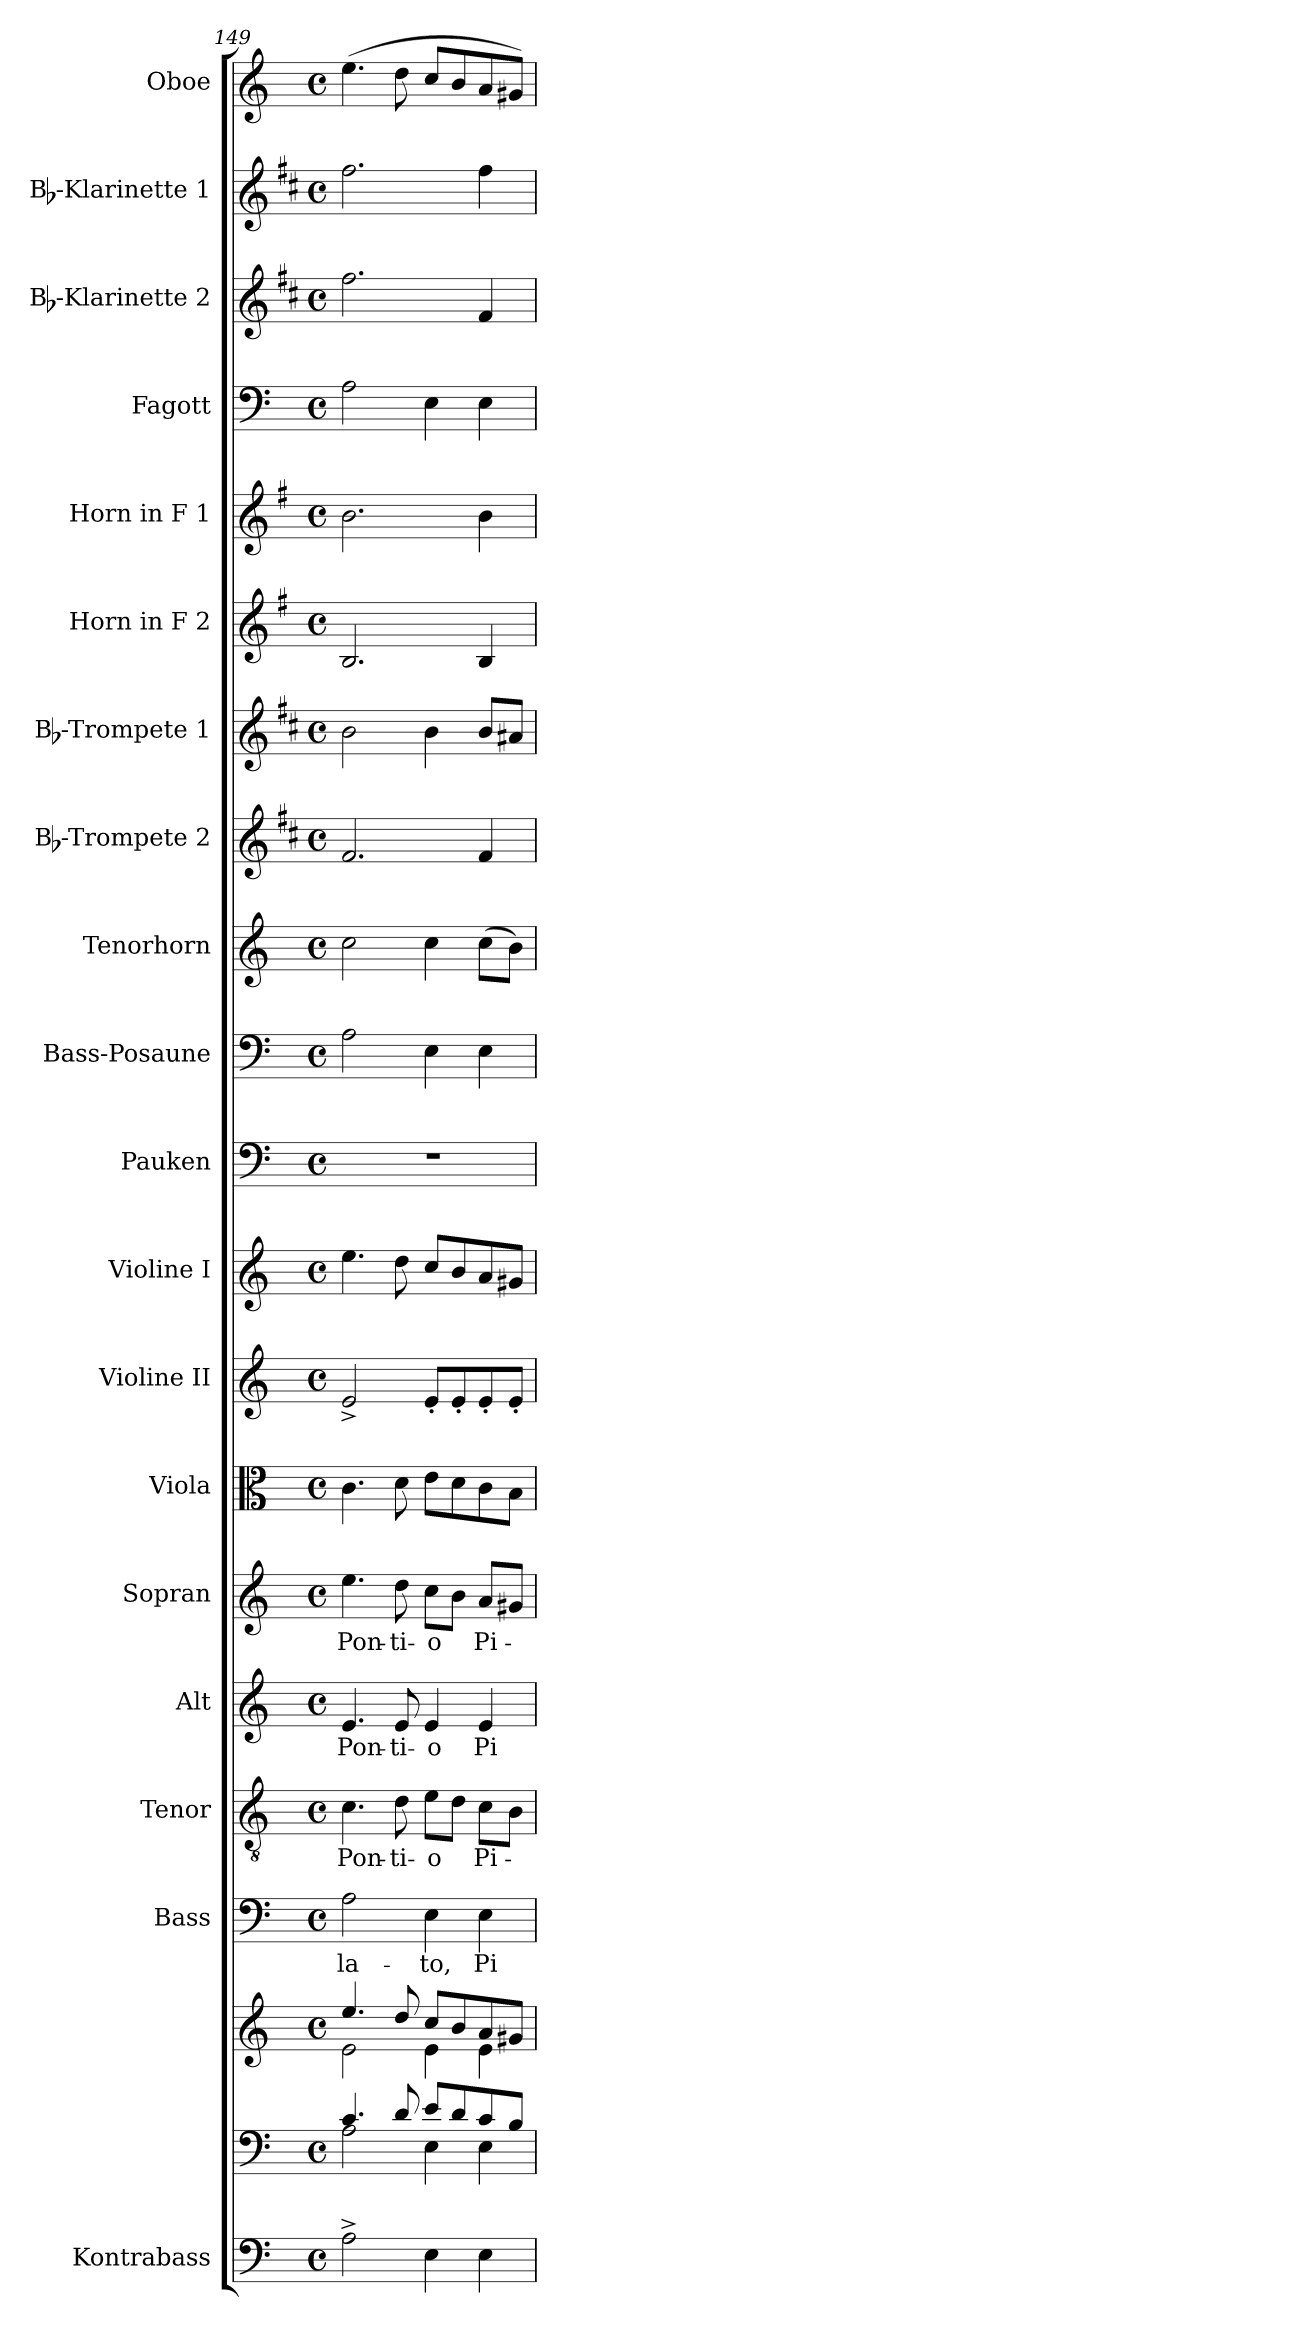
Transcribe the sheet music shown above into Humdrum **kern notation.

**kern	**kern	**kern	**kern	**text	**kern	**text	**kern	**text	**kern	**text	**kern	**kern	**kern	**kern	**kern	**kern	**kern	**kern	**kern	**kern	**kern	**kern	**kern	**kern
*part20	*part19	*part19	*part18	*part18	*part17	*part17	*part16	*part16	*part15	*part15	*part14	*part13	*part12	*part11	*part10	*part9	*part8	*part7	*part6	*part5	*part4	*part3	*part2	*part1
*staff21	*staff20	*staff19	*staff18	*staff18	*staff17	*staff17	*staff16	*staff16	*staff15	*staff15	*staff14	*staff13	*staff12	*staff11	*staff10	*staff9	*staff8	*staff7	*staff6	*staff5	*staff4	*staff3	*staff2	*staff1
*I"Kontrabass	*	*	*I"Bass	*	*I"Tenor	*	*I"Alt	*	*I"Sopran	*	*I"Viola	*I"Violine II	*I"Violine I	*I"Pauken	*I"Bass-Posaune	*I"Tenorhorn	*I"Bb-Trompete 2	*I"Bb-Trompete 1	*I"Horn in F 2	*I"Horn in F 1	*I"Fagott	*I"Bb-Klarinette 2	*I"Bb-Klarinette 1	*I"Oboe
*I'Kb.	*	*	*I'B.	*	*I'T.	*	*I'A.	*	*I'S.	*	*I'Vla.	*I'Vl. II	*I'Vl. I	*I'Pk.	*I'B. Pos.	*I'T. Hrn.	*I'Bb Trp. 2	*I'Bb Trp. 1	*	*	*I'Fg.	*I'Bb Kl. 2	*I'Bb Kl. 1	*I'Ob.
*clefF4	*clefF4	*clefG2	*clefF4	*	*clefGv2	*	*clefG2	*	*clefG2	*	*clefC3	*clefG2	*clefG2	*clefF4	*clefF4	*clefG2	*clefG2	*clefG2	*clefG2	*clefG2	*clefF4	*clefG2	*clefG2	*clefG2
*ITrd7c12	*	*	*	*	*	*	*	*	*	*	*	*	*	*	*	*ITrd8c14	*ITrd1c2	*ITrd1c2	*ITrd4c7	*ITrd4c7	*	*ITrd1c2	*ITrd1c2	*
*k[]	*k[]	*k[]	*k[]	*	*k[]	*	*k[]	*	*k[]	*	*k[]	*k[]	*k[]	*k[]	*k[]	*k[]	*k[]	*k[]	*k[]	*k[]	*k[]	*k[]	*k[]	*k[]
*C:	*C:	*C:	*C:	*	*C:	*	*C:	*	*C:	*	*C:	*C:	*C:	*C:	*C:	*C:	*C:	*C:	*C:	*C:	*C:	*C:	*C:	*C:
*M4/4	*M4/4	*M4/4	*M4/4	*	*M4/4	*	*M4/4	*	*M4/4	*	*M4/4	*M4/4	*M4/4	*M4/4	*M4/4	*M4/4	*M4/4	*M4/4	*M4/4	*M4/4	*M4/4	*M4/4	*M4/4	*M4/4
*met(c)	*met(c)	*met(c)	*met(c)	*	*met(c)	*	*met(c)	*	*met(c)	*	*met(c)	*met(c)	*met(c)	*met(c)	*met(c)	*met(c)	*met(c)	*met(c)	*met(c)	*met(c)	*met(c)	*met(c)	*met(c)	*met(c)
=149	=149	=149	=149	=149	=149	=149	=149	=149	=149	=149	=149	=149	=149	=149	=149	=149	=149	=149	=149	=149	=149	=149	=149	=149
*	*^	*^	*	*	*	*	*	*	*	*	*	*	*	*	*	*	*	*	*	*	*	*	*	*
!	!	!	!	!	!	!LO:LY:b	!	!LO:LY:b	!	!LO:LY:b	!	!LO:LY:b	!	!	!	!	!	!	!	!	!	!	!	!	!	!
2AA^>\	4.c/	2A\	4.ee/	2e\	2A\	-la-	4.c\	Pon-	4.e/	Pon-	4.ee\	Pon-	4.c\	2e^</	4.ee\	1r	2A\	2c\	2.e/	2a\	2.E/	2.e\	2A\	2.ee\	2.ee\	(>4.ee\
!	!	!	!	!	!	!	!	!LO:LY:b	!	!LO:LY:b	!	!LO:LY:b	!	!	!	!	!	!	!	!	!	!	!	!	!	!
.	8d/	.	8dd/	.	.	.	8d\	-ti-	8e/	-ti-	8dd\	-ti-	8d\	.	8dd\	.	.	.	.	.	.	.	.	.	.	8dd\
!	!	!	!	!	!	!LO:LY:b	!	!LO:LY:b	!	!LO:LY:b	!	!LO:LY:b	!	!	!	!	!	!	!	!	!	!	!	!	!	!
4EE\	8e/L	4E\	8cc/L	4e\	4E\	-to,	8e\L	-o	4e/	-o	8cc\L	-o	8e\L	8e'</L	8cc/L	.	4E\	4c\	.	4a\	.	.	4E\	.	.	8cc/L
.	8d/	.	8b/	.	.	.	8d\J	.	.	.	8b\J	.	8d\	8e'</	8b/	.	.	.	.	.	.	.	.	.	.	8b/
!	!	!	!	!	!	!LO:LY:b	!	!LO:LY:b	!	!LO:LY:b	!	!LO:LY:b	!	!	!	!	!	!	!	!	!	!	!	!	!	!
4EE\	8c/	4E\	8a/	4e\	4E\	Pi-	8c\L	Pi-	4e/	Pi-	8a/L	Pi-	8c\	8e'</	8a/	.	4E\	(>8c\L	4e/	8a/L	4E/	4e\	4E\	4e/	4ee\	8a/
.	8B/J	.	8g#X/J	.	.	.	8B\J	.	.	.	8g#X/J	.	8B\J	8e'</J	8g#X/J	.	.	8B\J)	.	8g#X/J	.	.	.	.	.	8g#X/J)
*	*v	*v	*	*	*	*	*	*	*	*	*	*	*	*	*	*	*	*	*	*	*	*	*	*	*	*
*	*	*v	*v	*	*	*	*	*	*	*	*	*	*	*	*	*	*	*	*	*	*	*	*	*	*
=	=	=	=	=	=	=	=	=	=	=	=	=	=	=	=	=	=	=	=	=	=	=	=	=
*-	*-	*-	*-	*-	*-	*-	*-	*-	*-	*-	*-	*-	*-	*-	*-	*-	*-	*-	*-	*-	*-	*-	*-	*-
